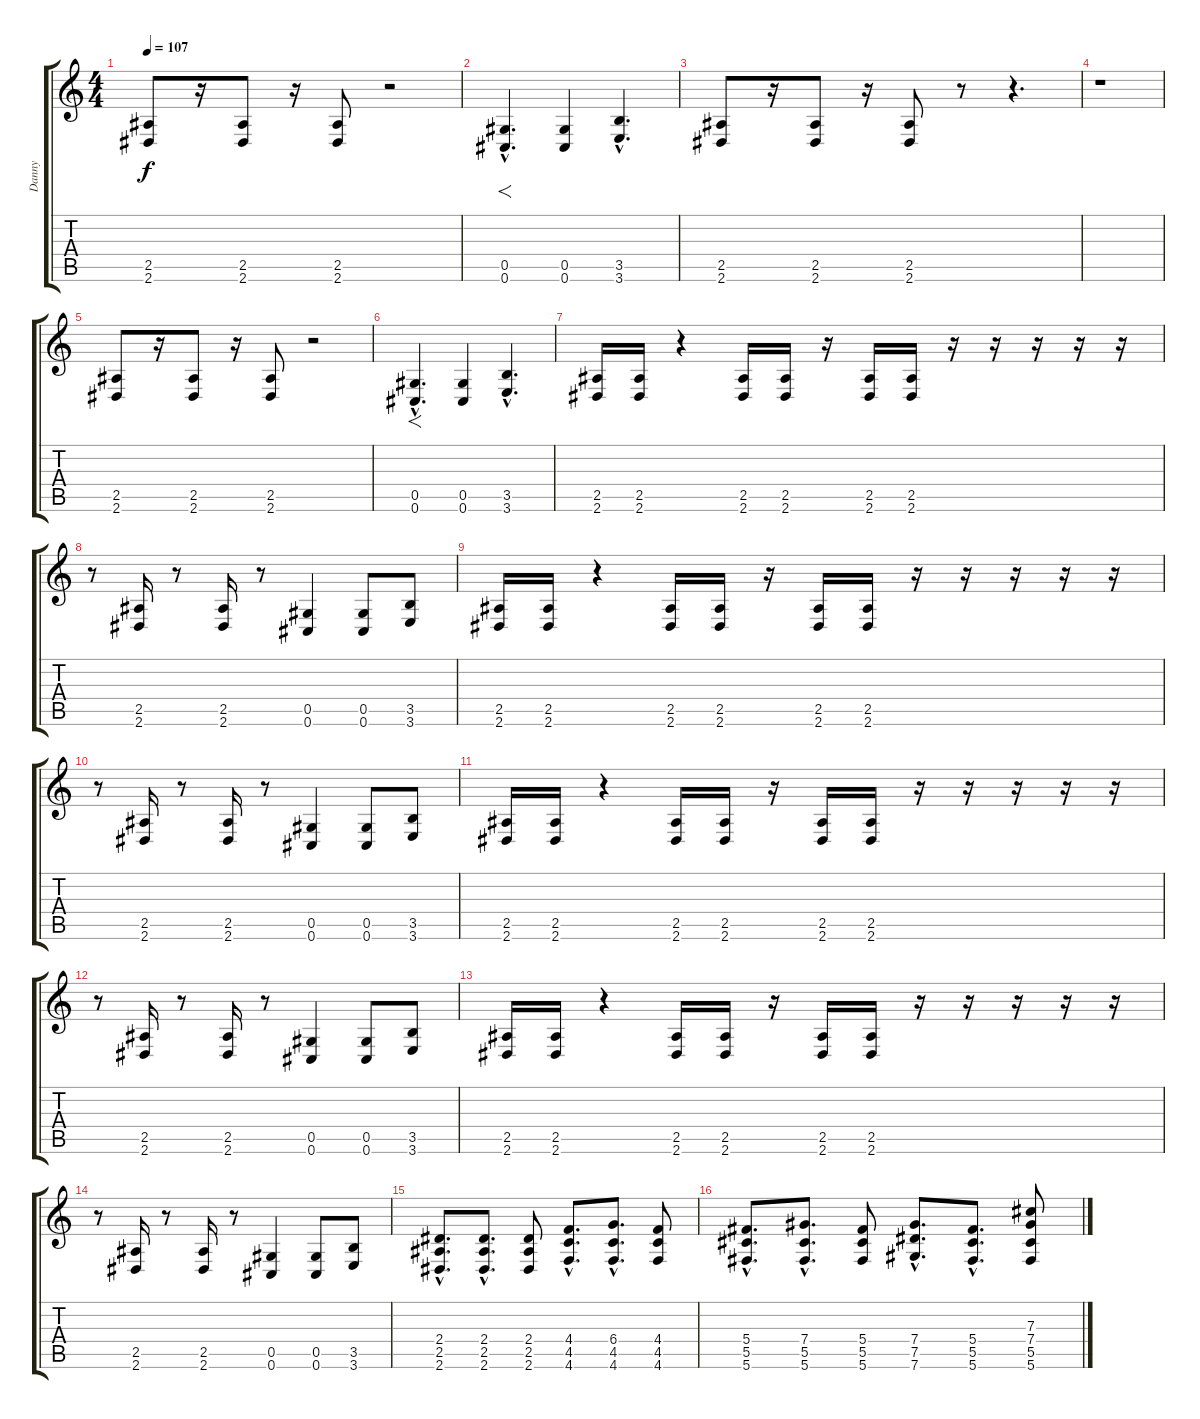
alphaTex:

\track ("Danny" "Danny") {instrument distortionguitar}
\staff {score tabs}
\tuning (Eb4 Bb3 Gb3 Db3 Ab2 Db2) {hide}
\ts (4 4)
\tempo 107
\clef g2
\ks c
(2.5 2.6).8{dy f} r.16 (2.5 2.6).8 r.16 (2.5 2.6).8 r.2 |
(0.5{hac} 0.6{hac}).4{f d} (0.5 0.6).4 (3.5{hac} 3.6{hac}).4{d} |
(2.5 2.6).8 r.16 (2.5 2.6).8 r.16 (2.5 2.6).8 r.8 r.4{d} |
r.1 |
(2.5 2.6).8 r.16 (2.5 2.6).8 r.16 (2.5 2.6).8 r.2 |
(0.5{hac} 0.6{hac}).4{f d} (0.5 0.6).4 (3.5{hac} 3.6{hac}).4{d} |
(2.5 2.6).16 (2.5 2.6).16 r.4 (2.5 2.6).16 (2.5 2.6).16 r.16 (2.5 2.6).16 (2.5 2.6).16 r.16 r.16 r.16 r.16 r.16 |
r.8 (2.5 2.6).16 r.8 (2.5 2.6).16 r.8 (0.5 0.6).4 (0.5 0.6).8 (3.5 3.6).8 |
(2.5 2.6).16 (2.5 2.6).16 r.4 (2.5 2.6).16 (2.5 2.6).16 r.16 (2.5 2.6).16 (2.5 2.6).16 r.16 r.16 r.16 r.16 r.16 |
r.8 (2.5 2.6).16 r.8 (2.5 2.6).16 r.8 (0.5 0.6).4 (0.5 0.6).8 (3.5 3.6).8 |
(2.5 2.6).16 (2.5 2.6).16 r.4 (2.5 2.6).16 (2.5 2.6).16 r.16 (2.5 2.6).16 (2.5 2.6).16 r.16 r.16 r.16 r.16 r.16 |
r.8 (2.5 2.6).16 r.8 (2.5 2.6).16 r.8 (0.5 0.6).4 (0.5 0.6).8 (3.5 3.6).8 |
(2.5 2.6).16 (2.5 2.6).16 r.4 (2.5 2.6).16 (2.5 2.6).16 r.16 (2.5 2.6).16 (2.5 2.6).16 r.16 r.16 r.16 r.16 r.16 |
r.8 (2.5 2.6).16 r.8 (2.5 2.6).16 r.8 (0.5 0.6).4 (0.5 0.6).8 (3.5 3.6).8 |
(2.4{hac} 2.5{hac} 2.6{hac}).8{d} (2.4{hac} 2.5{hac} 2.6{hac}).8{d} (2.4 2.5 2.6).8 (4.4{hac} 4.5{hac} 4.6{hac}).8{d} (6.4{hac} 4.5{hac} 4.6{hac}).8{d} (4.4 4.5 4.6).8 |
(5.4{hac} 5.5{hac} 5.6{hac}).8{d} (7.4{hac} 5.5{hac} 5.6{hac}).8{d} (5.4 5.5 5.6).8 (7.4{hac} 7.5{hac} 7.6{hac}).8{d} (5.4{hac} 5.5{hac} 5.6{hac}).8{d} (7.3 7.4 5.5 5.6).8
